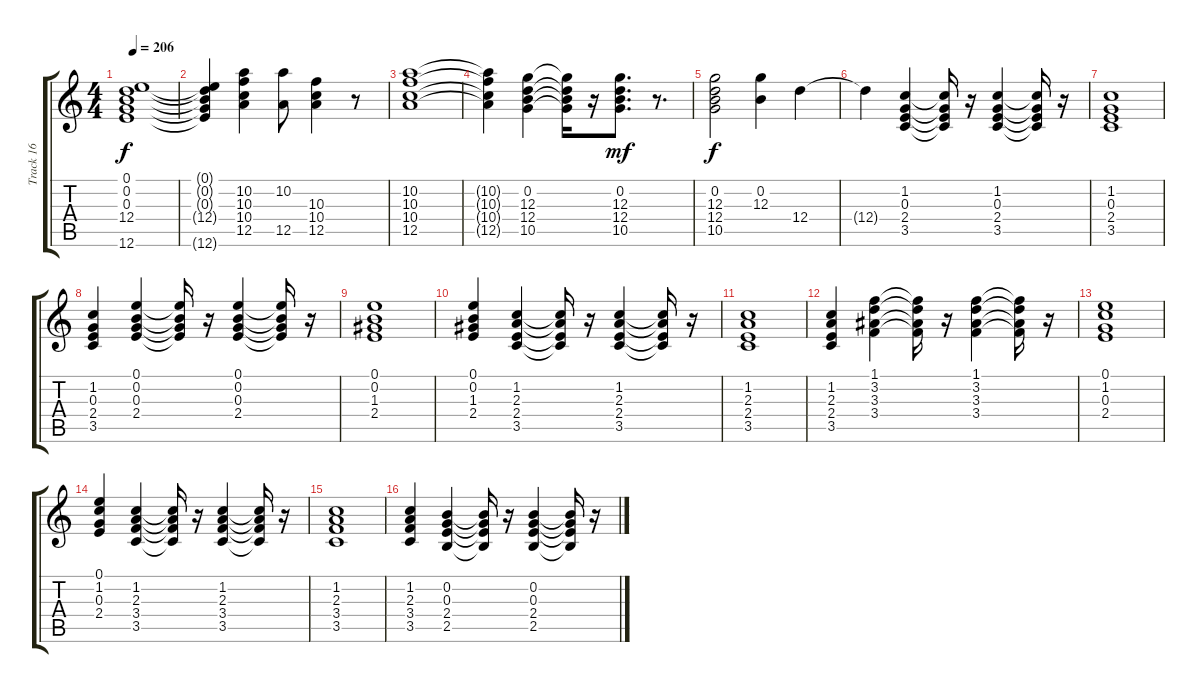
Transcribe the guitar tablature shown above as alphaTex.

\track ("Track 16" "Track 16") {instrument acousticguitarnylon}
\staff {score tabs}
\tuning (E4 B3 G3 D3 A2 E2) {hide}
\ts (4 4)
\tempo 206
\clef g2
\ks c
(0.1 0.2 0.3 12.4 12.6).1{dy f} |
(0.1{t} 0.2{t} 0.3{t} 12.4{t} 12.6{t}).4 (10.2 10.3 10.4 12.5).4 (10.2 12.5).8 (10.3 10.4 12.5).4 r.8 |
(10.2 10.3 10.4 12.5).1 |
(10.2{t} 10.3{t} 10.4{t} 12.5{t}).4 (0.2 12.3 12.4 10.5).4 (0.2{t} 12.3{t} 12.4{t} 10.5{t}).16 r.16 (0.2 12.3 12.4 10.5).8{d dy mf} r.8{d} |
(0.2 12.3 12.4 10.5).2{dy f} (0.2 12.3).4 12.4.4 |
12.4{t}.4 (1.2 0.3 2.4 3.5).4 (1.2{t} 0.3{t} 2.4{t} 3.5{t}).16 r.16 (1.2 0.3 2.4 3.5).4 (1.2{t} 0.3{t} 2.4{t} 3.5{t}).16 r.16 |
(1.2 0.3 2.4 3.5).1 |
(1.2 0.3 2.4 3.5).4 (0.1 0.2 0.3 2.4).4 (0.1{t} 0.2{t} 0.3{t} 2.4{t}).16 r.16 (0.1 0.2 0.3 2.4).4 (0.1{t} 0.2{t} 0.3{t} 2.4{t}).16 r.16 |
(0.1 0.2 1.3 2.4).1 |
(0.1 0.2 1.3 2.4).4 (1.2 2.3 2.4 3.5).4 (1.2{t} 2.3{t} 2.4{t} 3.5{t}).16 r.16 (1.2 2.3 2.4 3.5).4 (1.2{t} 2.3{t} 2.4{t} 3.5{t}).16 r.16 |
(1.2 2.3 2.4 3.5).1 |
(1.2 2.3 2.4 3.5).4 (1.1 3.2 3.3 3.4).4 (1.1{t} 3.2{t} 3.3{t} 3.4{t}).16 r.16 (1.1 3.2 3.3 3.4).4 (1.1{t} 3.2{t} 3.3{t} 3.4{t}).16 r.16 |
(0.1 1.2 0.3 2.4).1 |
(0.1 1.2 0.3 2.4).4 (1.2 2.3 3.4 3.5).4 (1.2{t} 2.3{t} 3.4{t} 3.5{t}).16 r.16 (1.2 2.3 3.4 3.5).4 (1.2{t} 2.3{t} 3.4{t} 3.5{t}).16 r.16 |
(1.2 2.3 3.4 3.5).1 |
(1.2 2.3 3.4 3.5).4 (0.2 0.3 2.4 2.5).4 (0.2{t} 0.3{t} 2.4{t} 2.5{t}).16 r.16 (0.2 0.3 2.4 2.5).4 (0.2{t} 0.3{t} 2.4{t} 2.5{t}).16 r.16
